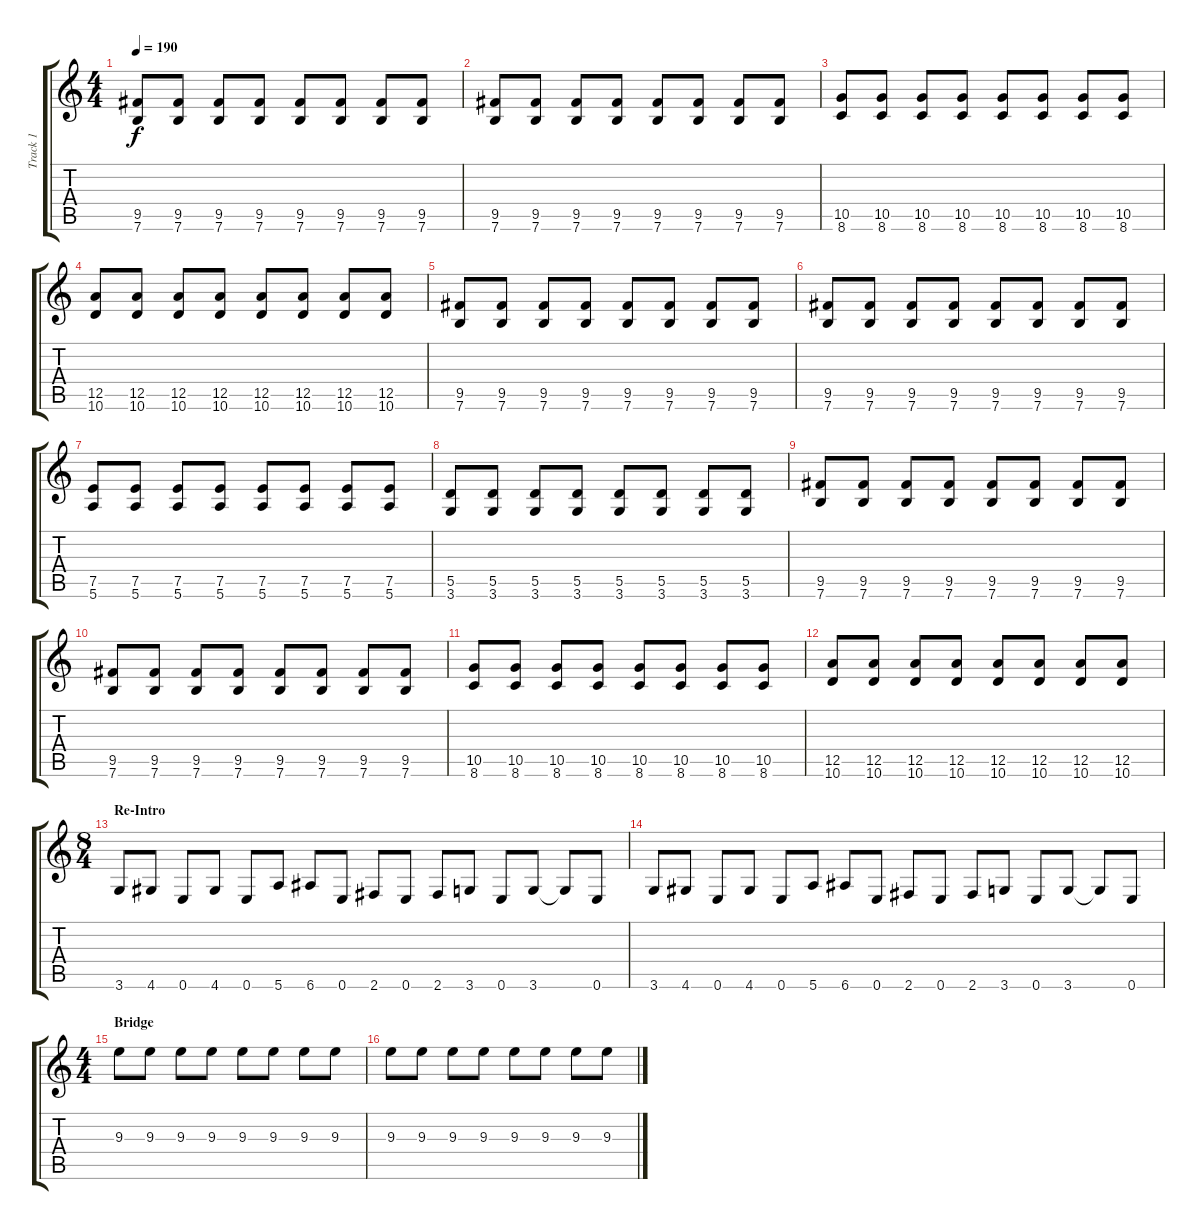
\track ("Track 1" "Track 1") {instrument distortionguitar}
\staff {score tabs}
\tuning (E4 B3 G3 D3 A2 E2) {hide}
\ts (4 4)
\tempo 190
\clef g2
\ks c
(9.5 7.6).8{dy f} (9.5 7.6).8 (9.5 7.6).8 (9.5 7.6).8 (9.5 7.6).8 (9.5 7.6).8 (9.5 7.6).8 (9.5 7.6).8 |
(9.5 7.6).8 (9.5 7.6).8 (9.5 7.6).8 (9.5 7.6).8 (9.5 7.6).8 (9.5 7.6).8 (9.5 7.6).8 (9.5 7.6).8 |
(10.5 8.6).8 (10.5 8.6).8 (10.5 8.6).8 (10.5 8.6).8 (10.5 8.6).8 (10.5 8.6).8 (10.5 8.6).8 (10.5 8.6).8 |
(12.5 10.6).8 (12.5 10.6).8 (12.5 10.6).8 (12.5 10.6).8 (12.5 10.6).8 (12.5 10.6).8 (12.5 10.6).8 (12.5 10.6).8 |
(9.5 7.6).8 (9.5 7.6).8 (9.5 7.6).8 (9.5 7.6).8 (9.5 7.6).8 (9.5 7.6).8 (9.5 7.6).8 (9.5 7.6).8 |
(9.5 7.6).8 (9.5 7.6).8 (9.5 7.6).8 (9.5 7.6).8 (9.5 7.6).8 (9.5 7.6).8 (9.5 7.6).8 (9.5 7.6).8 |
(7.5 5.6).8 (7.5 5.6).8 (7.5 5.6).8 (7.5 5.6).8 (7.5 5.6).8 (7.5 5.6).8 (7.5 5.6).8 (7.5 5.6).8 |
(5.5 3.6).8 (5.5 3.6).8 (5.5 3.6).8 (5.5 3.6).8 (5.5 3.6).8 (5.5 3.6).8 (5.5 3.6).8 (5.5 3.6).8 |
(9.5 7.6).8 (9.5 7.6).8 (9.5 7.6).8 (9.5 7.6).8 (9.5 7.6).8 (9.5 7.6).8 (9.5 7.6).8 (9.5 7.6).8 |
(9.5 7.6).8 (9.5 7.6).8 (9.5 7.6).8 (9.5 7.6).8 (9.5 7.6).8 (9.5 7.6).8 (9.5 7.6).8 (9.5 7.6).8 |
(10.5 8.6).8 (10.5 8.6).8 (10.5 8.6).8 (10.5 8.6).8 (10.5 8.6).8 (10.5 8.6).8 (10.5 8.6).8 (10.5 8.6).8 |
(12.5 10.6).8 (12.5 10.6).8 (12.5 10.6).8 (12.5 10.6).8 (12.5 10.6).8 (12.5 10.6).8 (12.5 10.6).8 (12.5 10.6).8 |
\ts (8 4)
\section ("" "Re-Intro")
3.6.8 4.6.8 0.6.8 4.6.8 0.6.8 5.6.8 6.6.8 0.6.8 2.6.8 0.6.8 2.6.8 3.6.8 0.6.8 3.6.8 3.6{t}.8 0.6.8 |
3.6.8 4.6.8 0.6.8 4.6.8 0.6.8 5.6.8 6.6.8 0.6.8 2.6.8 0.6.8 2.6.8 3.6.8 0.6.8 3.6.8 3.6{t}.8 0.6.8 |
\ts (4 4)
\section ("" "Bridge")
9.3.8 9.3.8 9.3.8 9.3.8 9.3.8 9.3.8 9.3.8 9.3.8 |
9.3.8 9.3.8 9.3.8 9.3.8 9.3.8 9.3.8 9.3.8 9.3.8
